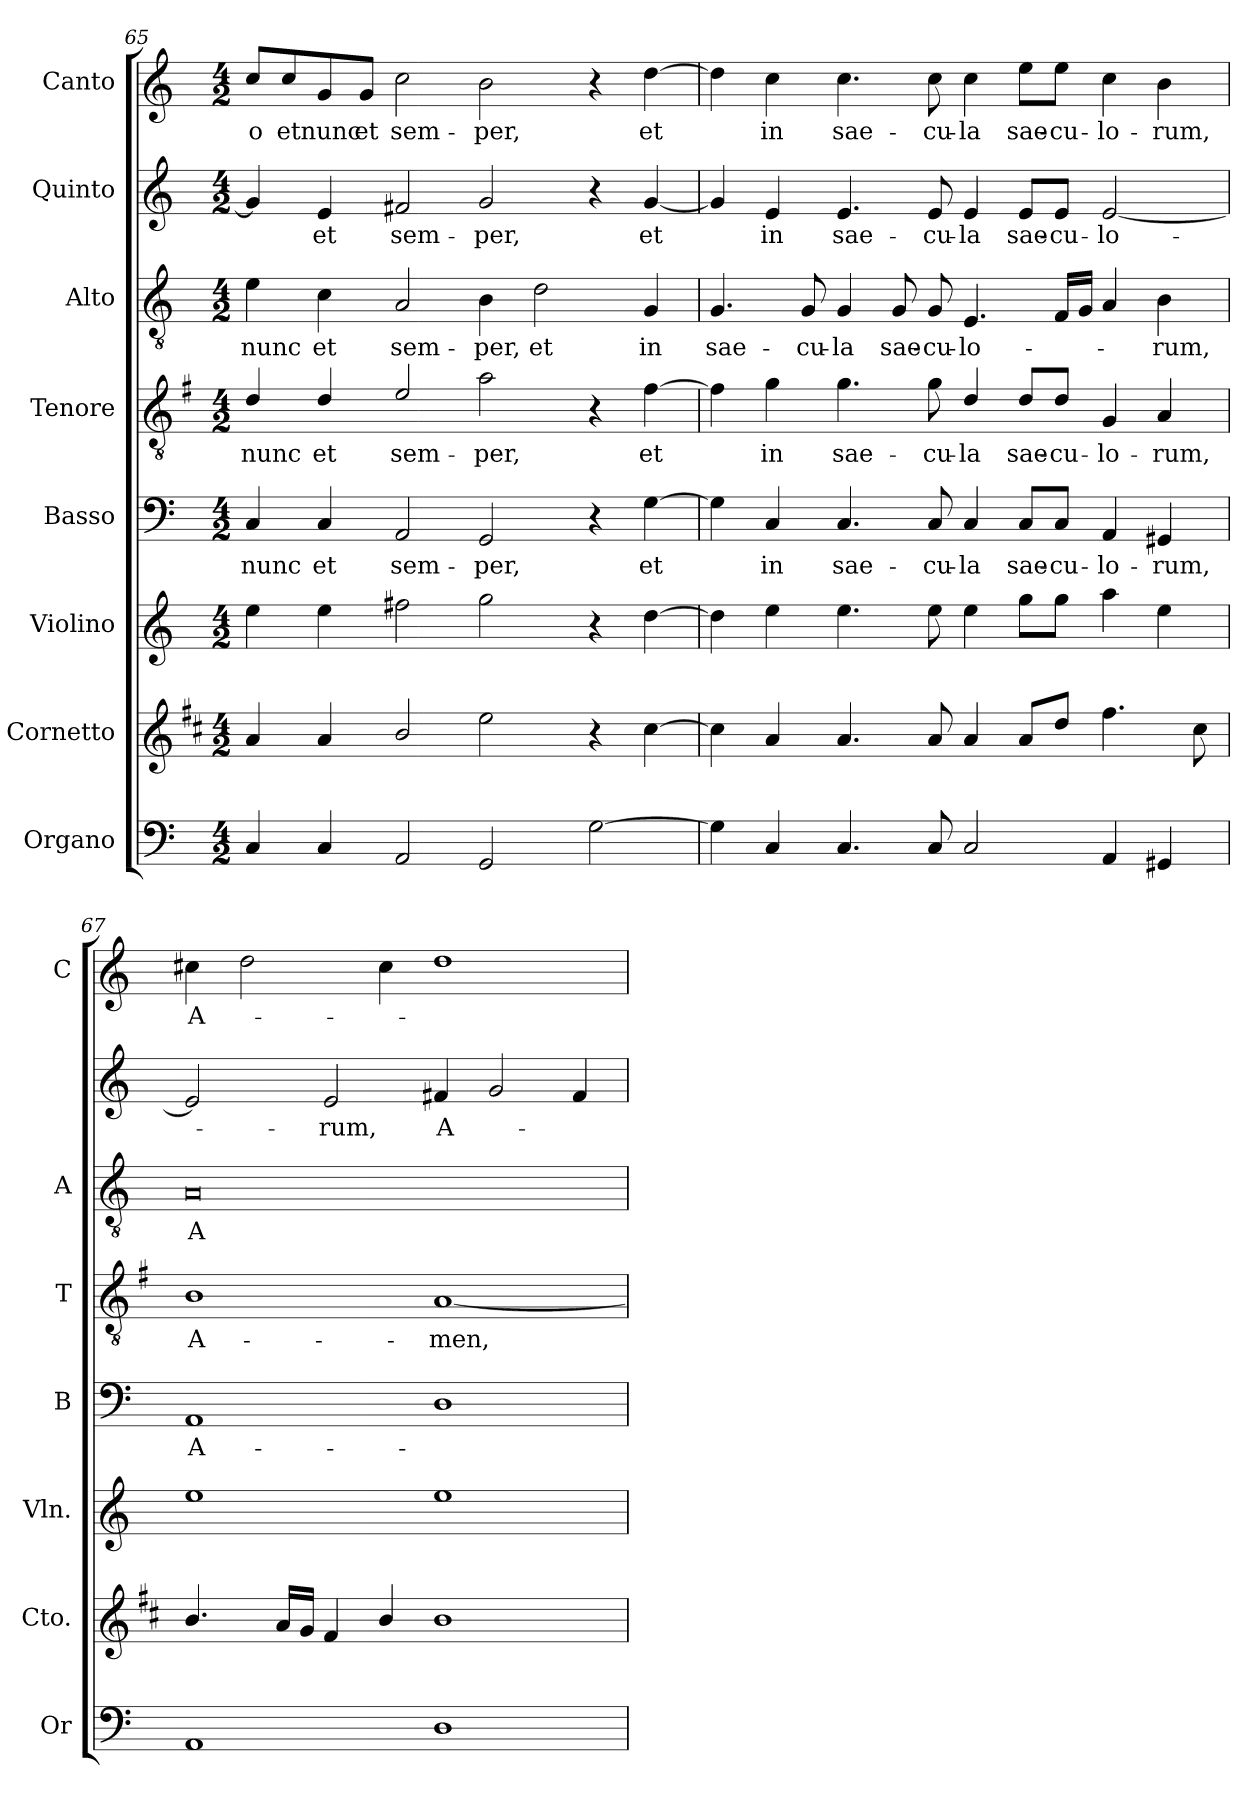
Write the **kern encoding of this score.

**kern	**kern	**kern	**kern	**text	**kern	**text	**kern	**text	**kern	**text	**kern	**text
*part8	*part7	*part6	*part5	*part5	*part4	*part4	*part3	*part3	*part2	*part2	*part1	*part1
*staff8	*staff7	*staff6	*staff5	*staff5	*staff4	*staff4	*staff3	*staff3	*staff2	*staff2	*staff1	*staff1
*I"Organo	*I"Cornetto	*I"Violino	*I"Basso	*	*I"Tenore	*	*I"Alto	*	*I"Quinto	*	*I"Canto	*
*I'Or	*I'Cto.	*I'Vln.	*I'B	*	*I'T	*	*I'A	*	*	*	*I'C	*
*clefF4	*clefG2	*clefG2	*clefF4	*	*clefGv2	*	*clefGv2	*	*clefG2	*	*clefG2	*
*	*ITrd1c2	*	*	*	*ITrd4c7	*	*	*	*	*	*	*
*k[]	*k[]	*k[]	*k[]	*	*k[]	*	*k[]	*	*k[]	*	*k[]	*
*C:	*C:	*C:	*C:	*	*C:	*	*C:	*	*C:	*	*C:	*
*M4/2	*M4/2	*M4/2	*M4/2	*	*M4/2	*	*M4/2	*	*M4/2	*	*M4/2	*
=65	=65	=65	=65	=65	=65	=65	=65	=65	=65	=65	=65	=65
!	!	!	!	!LO:LY:b	!	!LO:LY:b	!	!LO:LY:b	!	!	!	!LO:LY:b
4C/	4g/	4ee\	4C/	nunc	4G/	nunc	4e\	nunc	4g/]	.	8cc/L	-o
!	!	!	!	!	!	!	!	!	!	!	!	!LO:LY:b
.	.	.	.	.	.	.	.	.	.	.	8cc/	et
!	!	!	!	!LO:LY:b	!	!LO:LY:b	!	!LO:LY:b	!	!LO:LY:b	!	!LO:LY:b
4C/	4g/	4ee\	4C/	et	4G/	et	4c\	et	4e/	et	8g/	nunc
!	!	!	!	!	!	!	!	!	!	!	!	!LO:LY:b
.	.	.	.	.	.	.	.	.	.	.	8g/J	et
!	!	!	!	!LO:LY:b	!	!LO:LY:b	!	!LO:LY:b	!	!LO:LY:b	!	!LO:LY:b
2AA/	2a/	2ff#X\	2AA/	sem-	2A/	sem-	2A/	sem-	2f#X/	sem-	2cc\	sem-
!	!	!	!	!LO:LY:b	!	!LO:LY:b	!	!LO:LY:b	!	!LO:LY:b	!	!LO:LY:b
2GG/	2dd\	2gg\	2GG/	-per,	2d\	-per,	4B\	-per,	2g/	-per,	2b\	-per,
!	!	!	!	!	!	!	!	!LO:LY:b	!	!	!	!
.	.	.	.	.	.	.	2d\	et	.	.	.	.
[2G\	4r	4r	4r	.	4r	.	.	.	4r	.	4r	.
!	!	!	!	!LO:LY:b	!	!LO:LY:b	!	!LO:LY:b	!	!LO:LY:b	!	!LO:LY:b
.	[4b\	[4dd\	[4G\	et	[4B\	et	4G/	in	[4g/	et	[4dd\	et
!!LO:LB:g=z
=66	=66	=66	=66	=66	=66	=66	=66	=66	=66	=66	=66	=66
!	!	!	!	!	!	!	!	!LO:LY:b	!	!	!	!
4G\]	4b\]	4dd\]	4G\]	.	4B\]	.	4.G/	sae-	4g/]	.	4dd\]	.
!	!	!	!	!LO:LY:b	!	!LO:LY:b	!	!	!	!LO:LY:b	!	!LO:LY:b
4C/	4g/	4ee\	4C/	in	4c\	in	.	.	4e/	in	4cc\	in
!	!	!	!	!	!	!	!	!LO:LY:b	!	!	!	!
.	.	.	.	.	.	.	8G/	-cu-	.	.	.	.
!	!	!	!	!LO:LY:b	!	!LO:LY:b	!	!LO:LY:b	!	!LO:LY:b	!	!LO:LY:b
4.C/	4.g/	4.ee\	4.C/	sae-	4.c\	sae-	4G/	-la	4.e/	sae-	4.cc\	sae-
!	!	!	!	!	!	!	!	!LO:LY:b	!	!	!	!
.	.	.	.	.	.	.	8G/	sae-	.	.	.	.
!	!	!	!	!LO:LY:b	!	!LO:LY:b	!	!LO:LY:b	!	!LO:LY:b	!	!LO:LY:b
8C/	8g/	8ee\	8C/	-cu-	8c\	-cu-	8G/	-cu-	8e/	-cu-	8cc\	-cu-
!	!	!	!	!LO:LY:b	!	!LO:LY:b	!	!LO:LY:b	!	!LO:LY:b	!	!LO:LY:b
2C/	4g/	4ee\	4C/	-la	4G/	-la	4.E/	-lo-	4e/	-la	4cc\	-la
!	!	!	!	!LO:LY:b	!	!LO:LY:b	!	!	!	!LO:LY:b	!	!LO:LY:b
.	8g/L	8gg\L	8C/L	sae-	8G/L	sae-	.	.	8e/L	sae-	8ee\L	sae-
!	!	!	!	!LO:LY:b	!	!LO:LY:b	!	!	!	!LO:LY:b	!	!LO:LY:b
.	8cc/J	8gg\J	8C/J	-cu-	8G/J	-cu-	16F/LL	.	8e/J	-cu-	8ee\J	-cu-
.	.	.	.	.	.	.	16G/JJ	.	.	.	.	.
!	!	!	!	!LO:LY:b	!	!LO:LY:b	!	!	!	!LO:LY:b	!	!LO:LY:b
4AA/	4.ee\	4aa\	4AA/	-lo-	4C/	-lo-	4A/	.	[2e/	-lo-	4cc\	-lo-
!	!	!	!	!LO:LY:b	!	!LO:LY:b	!	!LO:LY:b	!	!	!	!LO:LY:b
4GG#X/	.	4ee\	4GG#X/	-rum,	4D/	-rum,	4B\	-rum,	.	.	4b\	-rum,
.	8b\	.	.	.	.	.	.	.	.	.	.	.
=67	=67	=67	=67	=67	=67	=67	=67	=67	=67	=67	=67	=67
!	!	!	!	!LO:LY:b	!	!LO:LY:b	!	!LO:LY:b	!	!	!	!LO:LY:b
1AA	4.a/	1ee	1AA	A-	1E	A-	0A	A-	2e/]	.	4cc#X\	A-
.	.	.	.	.	.	.	.	.	.	.	2dd\	.
.	16g/LL	.	.	.	.	.	.	.	.	.	.	.
.	16f/JJ	.	.	.	.	.	.	.	.	.	.	.
!	!	!	!	!	!	!	!	!	!	!LO:LY:b	!	!
.	4e/	.	.	.	.	.	.	.	2e/	-rum,	.	.
.	4a/	.	.	.	.	.	.	.	.	.	4cc#\	.
!	!	!	!	!	!	!LO:LY:b	!	!	!	!LO:LY:b	!	!
1D	1a	1ee	1D	.	[1D	-men,	.	.	4f#X/	A-	1dd	.
.	.	.	.	.	.	.	.	.	2g/	.	.	.
.	.	.	.	.	.	.	.	.	4f#/	.	.	.
=	=	=	=	=	=	=	=	=	=	=	=	=
*-	*-	*-	*-	*-	*-	*-	*-	*-	*-	*-	*-	*-
